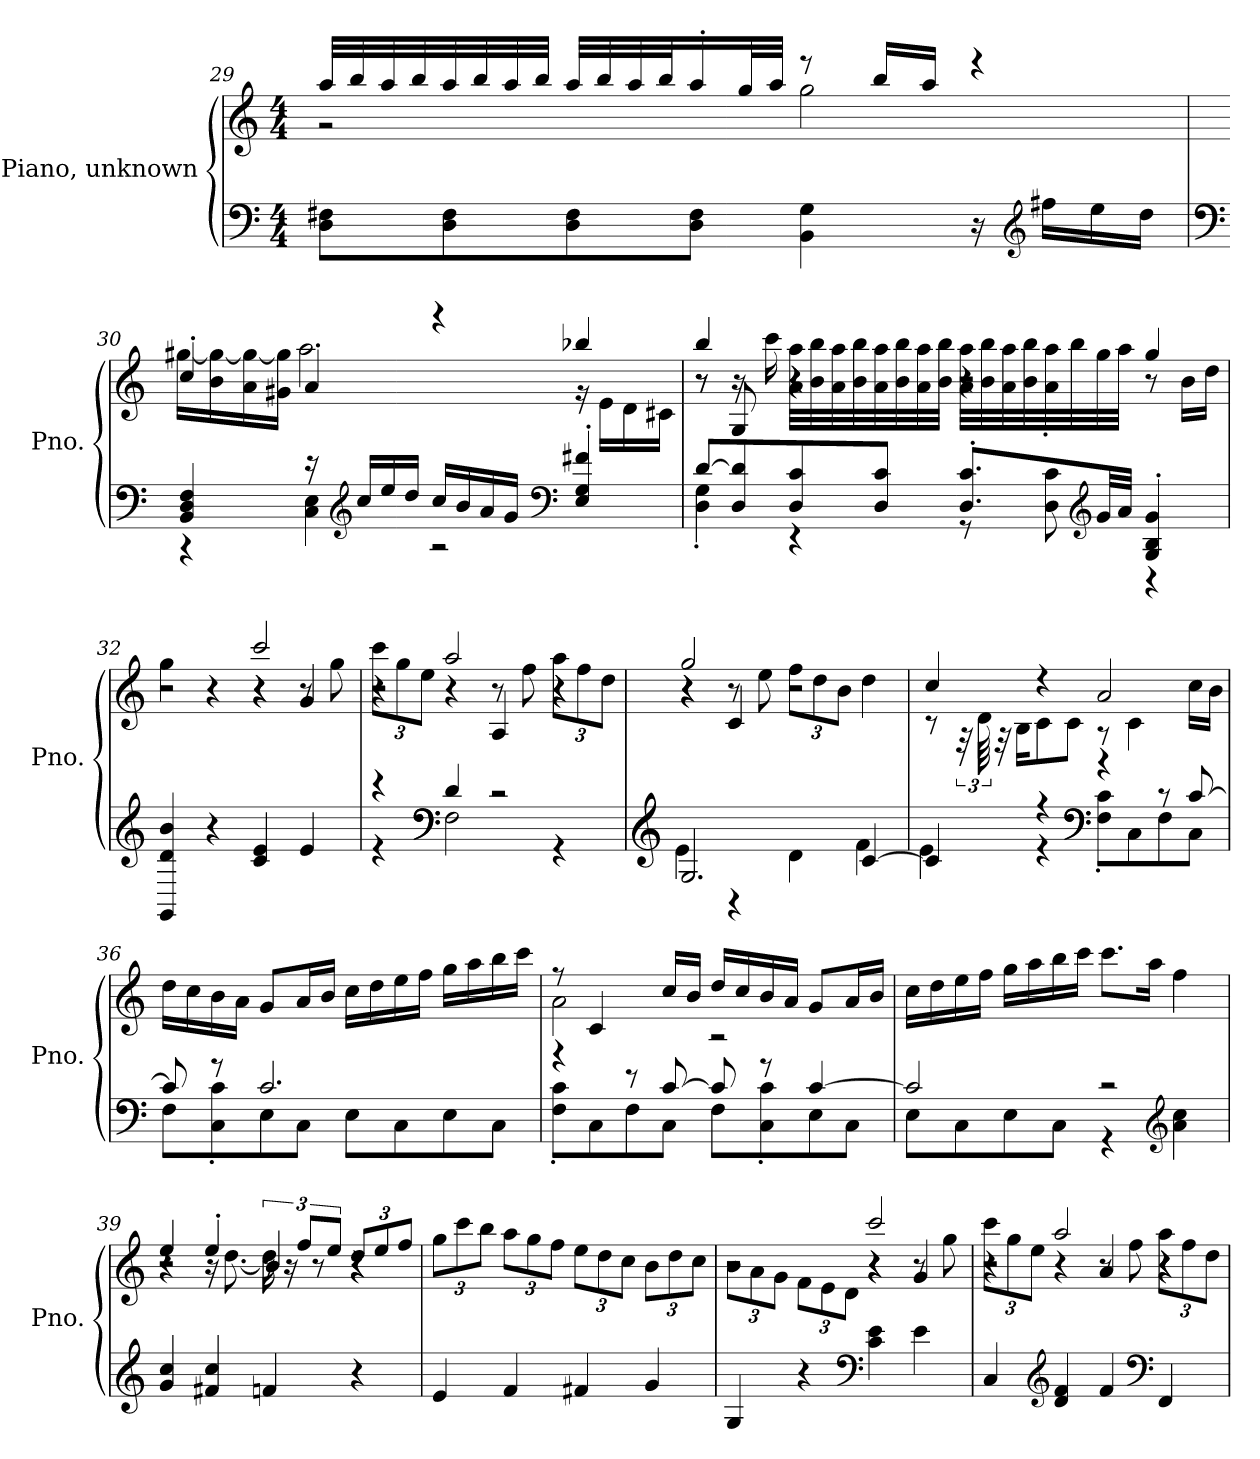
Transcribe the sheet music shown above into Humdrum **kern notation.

**kern	**kern
*part1	*part1
*staff2	*staff1
*I"Piano, unknown	*
*I'Pno.	*
!!LO:LB:g=z
*clefF4	*clefG2
*k[]	*k[]
*M4/4	*M4/4
=29	=29
*	*^
8D\ 8F#X\L	32aa/LLL	2r
.	32bb/	.
.	32aa/	.
.	32bb/	.
8D\ 8F#\	32aa/	.
.	32bb/	.
.	32aa/	.
.	32bb/JJJ	.
8D\ 8F#\	32aa/LLL	.
.	32bb/	.
.	32aa/	.
.	32bb/J	.
8D\ 8F#\J	16aa'/	.
.	32gg/L	.
.	32aa/JJJ	.
4BB\ 4G\	8r	2gg\
.	16bb/LL	.
.	16aa/JJ	.
16r	4r	.
*clefG2	*	*
16ff#X\LL	.	.
16ee\	.	.
16dd\JJ	.	.
!!LO:PB:g=z	!!
=30	=30	=30
*clefF4	*	*
*^	*	*
4BB/ 4D/ 4F/	4r	4cc'/	[16gg#X\LL
.	.	.	16b\ 16gg#\_
.	.	.	16a\ 16gg#\_
.	.	.	16g#X\ 16gg#\]JJ
16r	4C\ 4E\	4a'/	2aa\
*clefG2	*	*	*
16cc/LL	.	.	.
16ee/	.	.	.
16dd/JJ	.	.	.
16cc/LL	2r	4r	.
16b/	.	.	.
16a/	.	.	.
16g/JJ	.	.	.
*clefF4	*	*	*
4E/' 4G/' 4f#X/'	.	4bb-X/	16r
.	.	.	16e\LL
.	.	.	16d\
.	.	.	16c#X\JJ
!!LO:LB:g=z
=31	=31	=31	=31
*	*	*	*^
[8d/L	4D\' 4G\'	4bb/	8r	8r
8D/ 8d/]	.	.	16r	8G/
.	.	.	16ccc\	.
8D/ 8c/	4r	4r	32a\ 32aa\LLL	4r
.	.	.	32b\ 32bb\	.
.	.	.	32a\ 32aa\	.
.	.	.	32b\ 32bb\	.
8D/ 8c/J	.	.	32a\ 32aa\	.
.	.	.	32b\ 32bb\	.
.	.	.	32a\ 32aa\	.
.	.	.	32b\ 32bb\JJJ	.
8.D/' 8.c/'L	8r	4r	32a\ 32aa\LLL	2r
.	.	.	32b\ 32bb\	.
.	.	.	32a\ 32aa\	.
.	.	.	32b\ 32bb\	.
.	8D\ 8c\	.	32a\' 32aa\'	.
.	.	.	32bb\	.
*clefG2	*	*	*	*
32g/LL	.	.	32gg\	.
32a/JJJ	.	.	32aa\JJJ	.
4G/' 4B/' 4g/'	4r	4gg/	8r	.
.	.	.	16b\LL	.
.	.	.	16dd\JJ	.
*v	*v	*	*	*
=32	=32	=32	=32
4GG/ 4d/ 4b/	2r	4gg\	2r
4r	.	4r	.
4c/ 4e/	2ccc/	4r	4r
4e/	.	8r	4g/
.	.	8gg\	.
=33	=33	=33	=33
*^	*	*	*
*	*	*	*Xbrackettup	*
4r	4r	4r	12ccc\L	2r
.	.	.	12gg\	.
.	.	.	12ee\J	.
*clefF4	*	*	*	*
4d/	2F\	2aa/	4r	.
2r	.	.	8r	4A/
.	.	.	8ff\	.
.	4r	4r	12aa\L	4r
.	.	.	12ff\	.
.	.	.	12dd\J	.
!!LO:LB:g=z	!!	!!
=34	=34	=34	=34	=34
*clefG2	*	*	*	*
2.G/	4e\	2gg/	4r	4r
.	4r	.	8r	4c/
.	.	.	8ee\	.
.	4d\	2r	12ff\L	2r
.	.	.	12dd\	.
.	.	.	12b\J	.
[4c/	4f\	.	4dd\	.
*	*	*	*v	*v
=35	=35	=35	=35
4c/]	4e\	4cc/	8r
*	*	*	*brackettup
.	.	.	48r
.	.	.	96d\
.	.	.	32r
.	.	.	16B\KL
4r	4r	4r	8c\
.	.	.	8c\J
*clefF4	*	*	*
4r	8F\' 8c\'L	2a/	8r
.	8C\	.	4c\
8r	8F\	.	.
[8c/	8C\J	.	16cc\LL
.	.	.	16b\JJ
*	*	*v	*v
=36	=36	=36
8c/]	8F\L	16dd\LL
.	.	16cc\
8r	8C\' 8c\'	16b\
.	.	16a\JJ
2.c/	8E\	8g/L
.	8C\J	16a/L
.	.	16b/JJ
.	8E\L	16cc\LL
.	.	16dd\
.	8C\	16ee\
.	.	16ff\JJ
.	8E\	16gg\LL
.	.	16aa\
.	8C\J	16bb\
.	.	16ccc\JJ
!!LO:LB:g=z
=37	=37	=37
*	*	*^
4r	8F\' 8c\'L	8r	2a\
.	8C\	4c/	.
8r	8F\	.	.
[8c/	8C\J	16cc/LL	.
.	.	16b/JJ	.
8c/]	8F\L	16dd/LL	2r
.	.	16cc/	.
8r	8C\' 8c\'	16b/	.
.	.	16a/JJ	.
[4c/	8E\	8g/L	.
.	8C\J	16a/L	.
.	.	16b/JJ	.
*	*	*v	*v
=38	=38	=38
2c/]	8E\L	16cc\LL
.	.	16dd\
.	8C\	16ee\
.	.	16ff\JJ
.	8E\	16gg\LL
.	.	16aa\
.	8C\J	16bb\
.	.	16ccc\JJ
2r	4r	8.ccc\L
.	.	16aa\Jk
*clefG2	*	*
.	4a\ 4cc\	4ff\
*v	*v	*
=39	=39
*	*^
*	*	*^
4g/ 4cc/	4ee/	4r	2r
4f#X/ 4cc/	4ee'/	16r	.
.	.	[8.dd\	.
4fn/	12r	16dd\]	4b/
.	.	16r	.
.	12ff/L	.	.
.	.	8r	.
.	12ee/J	.	.
*	*Xbrackettup	*	*
4r	12dd/L	4r	4r
.	12ee/	.	.
.	12ff/J	.	.
*	*v	*v	*v
!!LO:LB:g=z
=40	=40
4e/	12gg\L
.	12ccc\
.	12bb\J
4f/	12aa\L
.	12gg\
.	12ff\J
4f#X/	12ee\L
.	12dd\
.	12cc\J
4g/	12b\L
.	12dd\
.	12cc\J
=41	=41
*	*^
*	*	*^
4G/	2r	12b\L	2r
.	.	12a\	.
.	.	12g\J	.
4r	.	12f\L	.
.	.	12e\	.
.	.	12d\J	.
*clefF4	*	*	*
4c\ 4e\	2ccc/	4r	4r
4e\	.	8r	4g/
.	.	8gg\	.
=42	=42	=42	=42
4C/	4r	12ccc\L	2r
.	.	12gg\	.
.	.	12ee\J	.
*clefG2	*	*	*
4d/ 4f/	2aa/	4r	.
4f/	.	8r	4a/
.	.	8ff\	.
*clefF4	*	*	*
4FF/	4r	12aa\L	4r
.	.	12ff\	.
.	.	12dd\J	.
*	*v	*v	*v
=	=
*-	*-
